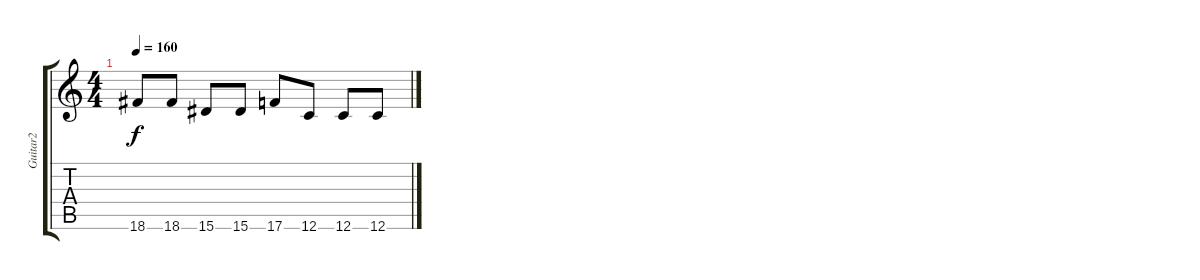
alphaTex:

\track ("Guitar2" "Guitar2") {instrument distortionguitar}
\staff {score tabs}
\tuning (D4 A3 F3 C3 G2 C2) {hide}
\ts (4 4)
\tempo 160
\clef g2
\ks c
18.6.8{dy f} 18.6.8 15.6.8 15.6.8 17.6.8 12.6.8 12.6.8 12.6.8
